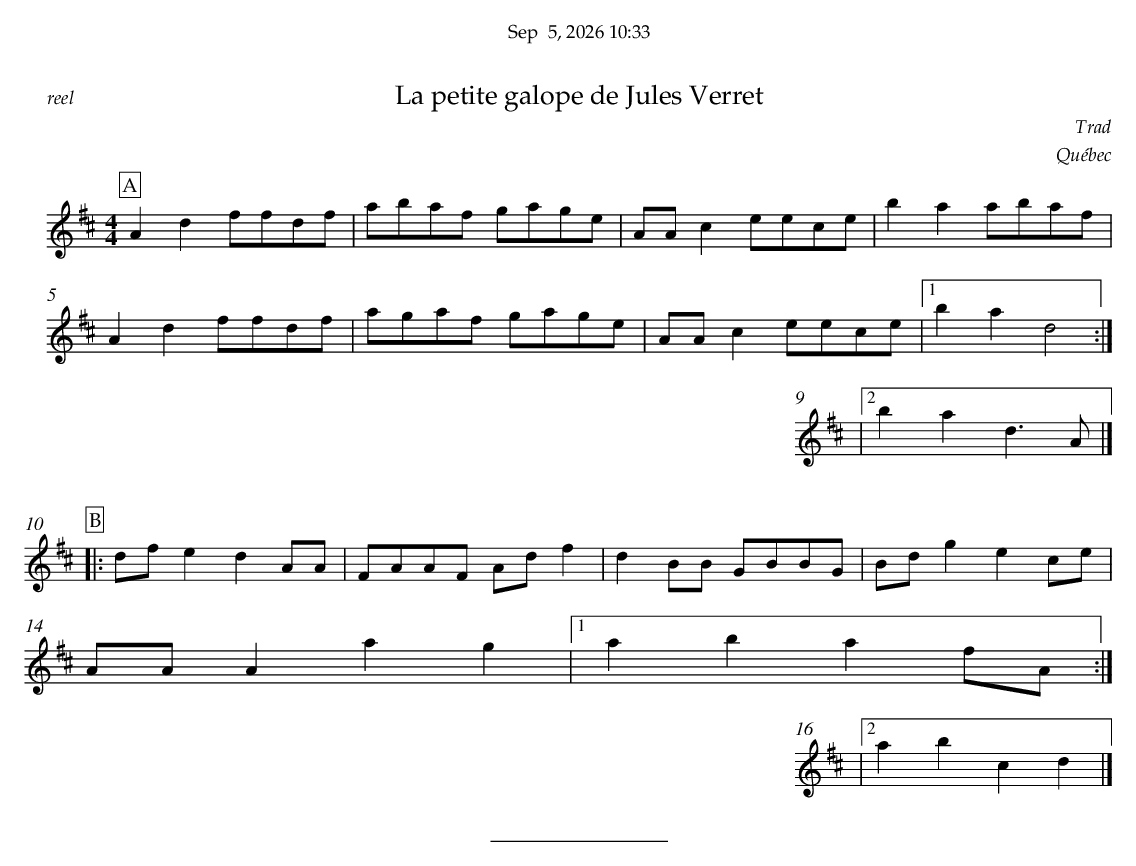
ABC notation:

X:1
T:La petite galope de Jules Verret
C:Trad
O:Québec
M:4/4
L:1/8
K:Dmaj
P:A
A2d2 ffdf | abaf gage | AAc2 eece | b2a2 abaf |
A2d2 ffdf | agaf gage | AAc2 eece |1 b2a2 d4 :|
|2 b2a2 d3A |]
%%vskip 0.5cm
P:B
|:dfe2 d2AA | FAAF Adf2 | d2BB GBBG | Bdg2 e2ce |
AAA2 a2g2 |1 a2b2 a2fA :|
|2 a2b2 c2d2 |]
